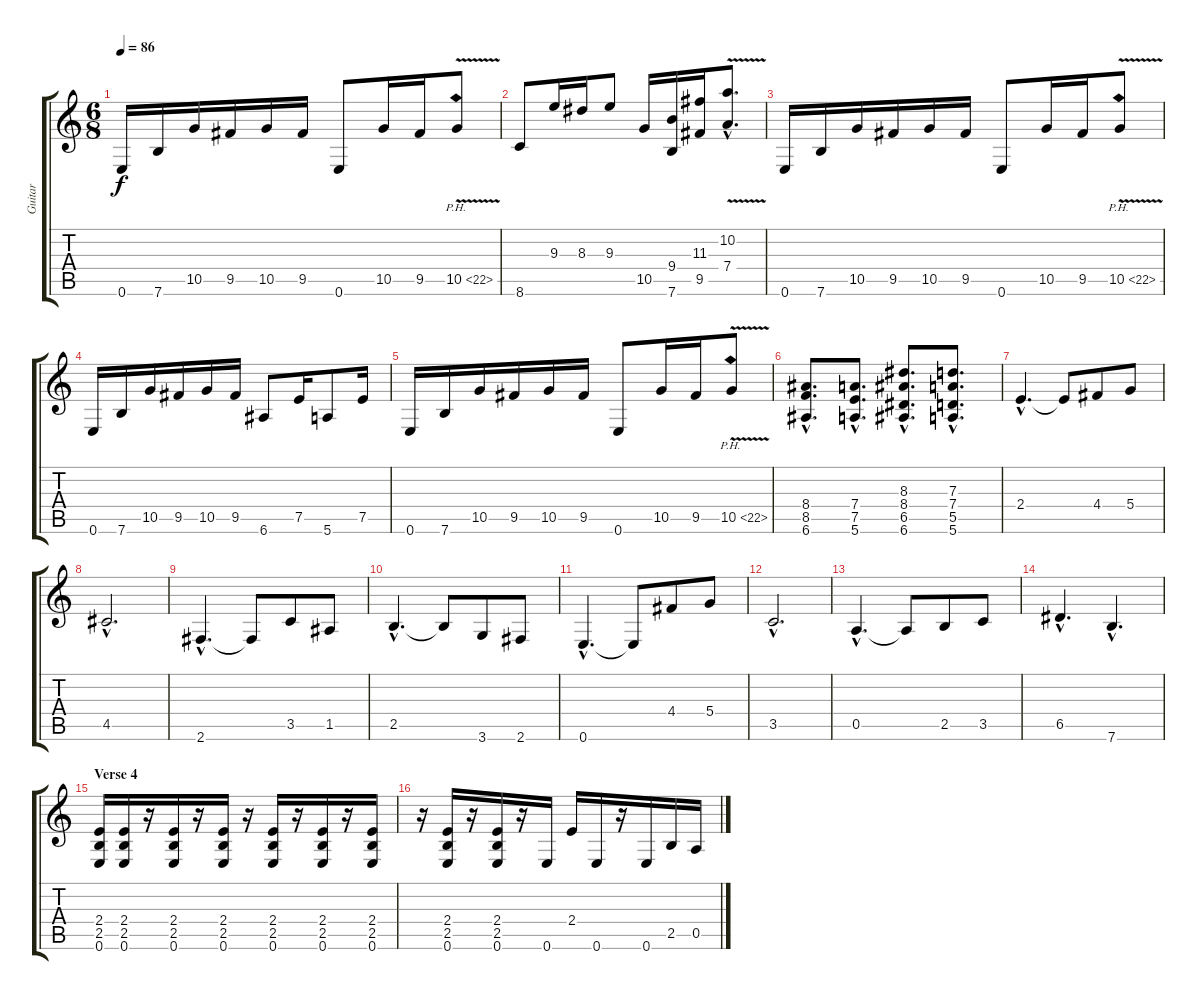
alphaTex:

\track ("Guitar" "Guitar") {instrument distortionguitar}
\staff {score tabs}
\tuning (E4 B3 G3 D3 A2 E2) {hide}
\ts (6 8)
\tempo 86
\clef g2
\ks c
0.6.16{dy f} 7.6.16 10.5.16 9.5.16 10.5.16 9.5.16 0.6.8 10.5.16 9.5.16 10.5{ph 12 v}.8 |
8.6.8 9.3.16 8.3.16 9.3.8 10.5.16 (9.4 7.6).16 (11.3 9.5).16 (10.2{v hac} 7.4{hac}).8{d} |
0.6.16 7.6.16 10.5.16 9.5.16 10.5.16 9.5.16 0.6.8 10.5.16 9.5.16 10.5{ph 12 v}.8 |
0.6.16 7.6.16 10.5.16 9.5.16 10.5.16 9.5.16 6.6.8 7.5.16 5.6.8 7.5.16 |
0.6.16 7.6.16 10.5.16 9.5.16 10.5.16 9.5.16 0.6.8 10.5.16 9.5.16 10.5{ph 12 v}.8 |
(8.4{hac} 8.5{hac} 6.6{hac}).8{d} (7.4{hac} 7.5{hac} 5.6{hac}).8{d} (8.3{hac} 8.4{hac} 6.5{hac} 6.6{hac}).8{d} (7.3{hac} 7.4{hac} 5.5{hac} 5.6{hac}).8{d} |
2.4{hac}.4{d} 2.4{t}.8 4.4.8 5.4.8 |
4.5{hac}.2{d} |
2.6{hac}.4{d} 2.6{t}.8 3.5.8 1.5.8 |
2.5{hac}.4{d} 2.5{t}.8 3.6.8 2.6.8 |
0.6{hac}.4{d} 0.6{t}.8 4.4.8 5.4.8 |
3.5{hac}.2{d} |
0.5{hac}.4{d} 0.5{t}.8 2.5.8 3.5.8 |
6.5{hac}.4{d} 7.6{hac}.4{d} |
\section ("" "Verse 4")
(2.4 2.5 0.6).16 (2.4 2.5 0.6).16 r.16 (2.4 2.5 0.6).16 r.16 (2.4 2.5 0.6).16 r.16 (2.4 2.5 0.6).16 r.16 (2.4 2.5 0.6).16 r.16 (2.4 2.5 0.6).16 |
r.16 (2.4 2.5 0.6).16 r.16 (2.4 2.5 0.6).16 r.16 0.6.16 2.4.16 0.6.16 r.16 0.6.16 2.5.16 0.5.16
